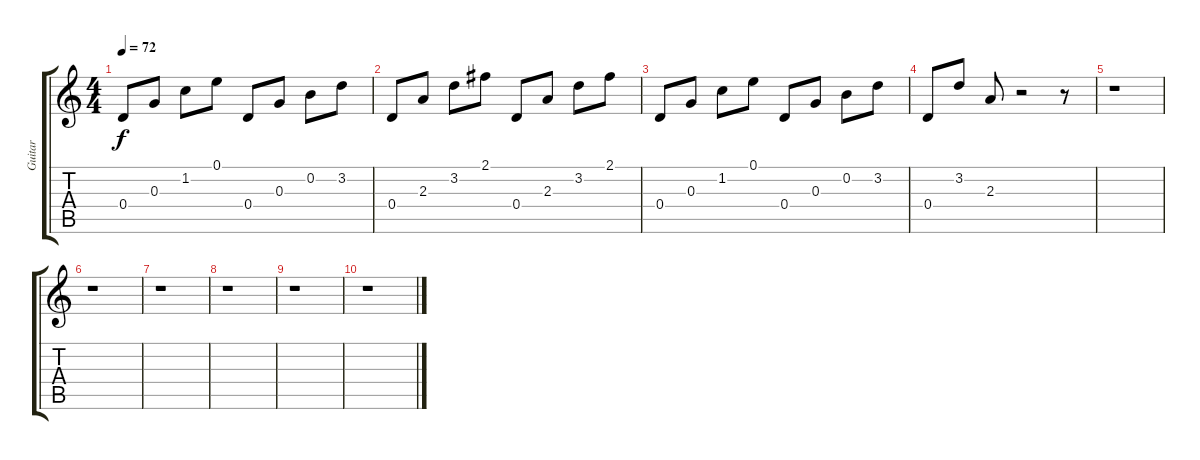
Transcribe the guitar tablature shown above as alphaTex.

\track ("Guitar" "Guitar") {instrument acousticguitarsteel}
\staff {score tabs}
\tuning (E4 B3 G3 D3 A2 E2) {hide}
\ts (4 4)
\tempo 72
\clef g2
\ks c
0.4.8{dy f} 0.3.8 1.2.8 0.1.8 0.4.8 0.3.8 0.2.8 3.2.8 |
0.4.8 2.3.8 3.2.8 2.1.8 0.4.8 2.3.8 3.2.8 2.1.8 |
0.4.8 0.3.8 1.2.8 0.1.8 0.4.8 0.3.8 0.2.8 3.2.8 |
0.4.8 3.2.8 2.3.8 r.2 r.8 |
r.1 |
r.1 |
r.1 |
r.1 |
r.1 |
r.1
